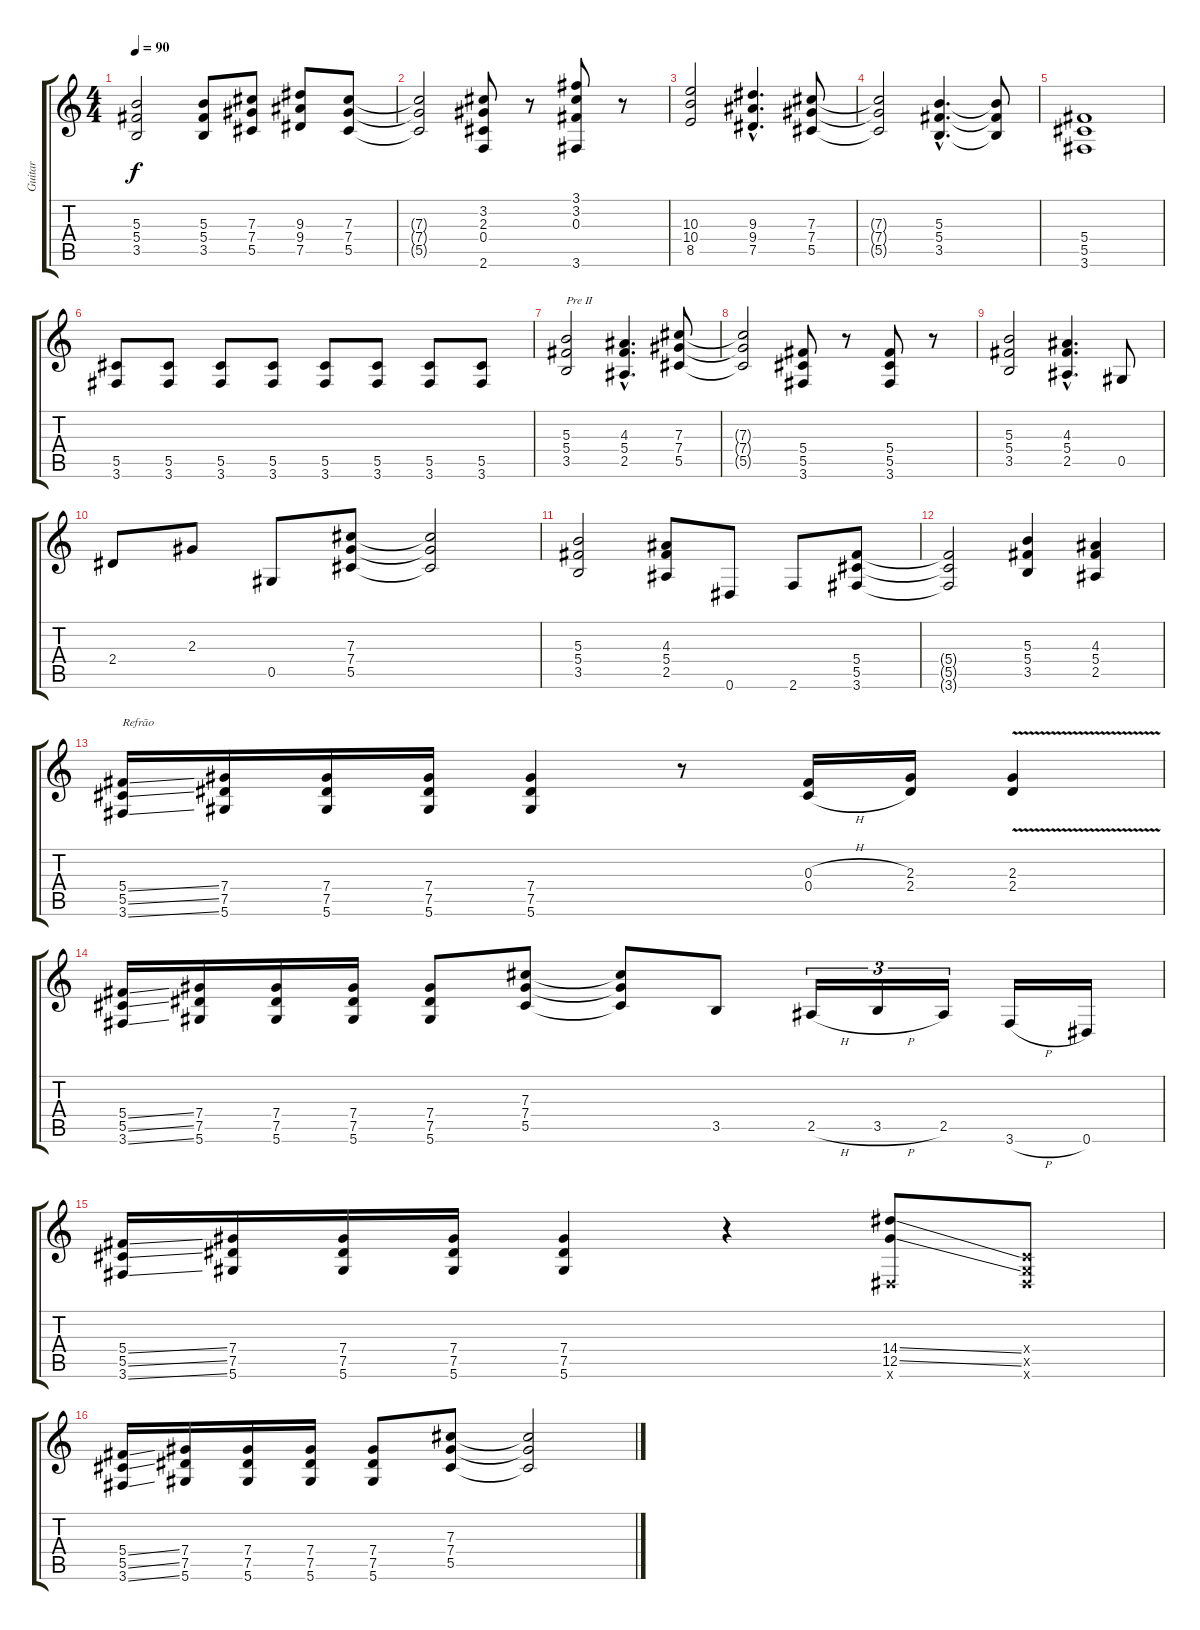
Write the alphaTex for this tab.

\track ("Guitar" "Guitar") {instrument overdrivenguitar}
\staff {score tabs}
\tuning (Eb4 Bb3 Gb3 Db3 Ab2 Eb2) {hide}
\ts (4 4)
\tempo 90
\clef g2
\ks c
(5.3 5.4 3.5).2{dy f} (5.3 5.4 3.5).8 (7.3 7.4 5.5).8 (9.3 9.4 7.5).8 (7.3 7.4 5.5).8 |
(7.3{t} 7.4{t} 5.5{t}).2 (3.2 2.3 0.4 2.6).8 r.8 (3.1 3.2 0.3 3.6).8 r.8 |
(10.3 10.4 8.5).2 (9.3{hac} 9.4{hac} 7.5{hac}).4{d} (7.3 7.4 5.5).8 |
(7.3{t} 7.4{t} 5.5{t}).2 (5.3{hac} 5.4{hac} 3.5{hac}).4{d} (5.3{t} 5.4{t} 3.5{t}).8 |
(5.4 5.5 3.6).1 |
(5.5 3.6).8 (5.5 3.6).8 (5.5 3.6).8 (5.5 3.6).8 (5.5 3.6).8 (5.5 3.6).8 (5.5 3.6).8 (5.5 3.6).8 |
(5.3 5.4 3.5).2{txt "Pre II" volume 13} (4.3{hac} 5.4{hac} 2.5{hac}).4{d} (7.3 7.4 5.5).8 |
(7.3{t} 7.4{t} 5.5{t}).2 (5.4 5.5 3.6).8 r.8 (5.4 5.5 3.6).8 r.8 |
(5.3 5.4 3.5).2 (4.3{hac} 5.4{hac} 2.5{hac}).4{d} 0.5.8 |
2.4.8 2.3.8 0.5.8 (7.3 7.4 5.5).8 (7.3{t} 7.4{t} 5.5{t}).2 |
(5.3 5.4 3.5).2 (4.3 5.4 2.5).8 0.6.8 2.6.8 (5.4 5.5 3.6).8 |
(5.4{t} 5.5{t} 3.6{t}).2 (5.3 5.4 3.5).4 (4.3 5.4 2.5).4 |
(5.4{ss} 5.5{ss} 3.6{ss}).16{txt "Refrão"} (7.4 7.5 5.6).16 (7.4 7.5 5.6).16 (7.4 7.5 5.6).16 (7.4 7.5 5.6).4 r.8 (0.3{h} 0.4{h}).16 (2.3 2.4).16 (2.3{v} 2.4{v}).4 |
(5.4{ss} 5.5{ss} 3.6{ss}).16 (7.4 7.5 5.6).16 (7.4 7.5 5.6).16 (7.4 7.5 5.6).16 (7.4 7.5 5.6).8 (7.3 7.4 5.5).8 (7.3{t} 7.4{t} 5.5{t}).8 3.5.8 2.5{h}.16{tu (3 2)} 3.5{h}.16{tu (3 2)} 2.5.16{tu (3 2)} 3.6{h}.16 0.6.16 |
(5.4{ss} 5.5{ss} 3.6{ss}).16 (7.4 7.5 5.6).16 (7.4 7.5 5.6).16 (7.4 7.5 5.6).16 (7.4 7.5 5.6).4 r.4 (14.4{ss} 12.5{ss} 0.6{x}).8 (0.4{x} 0.5{x} 0.6{x}).8 |
(5.4{ss} 5.5{ss} 3.6{ss}).16 (7.4 7.5 5.6).16 (7.4 7.5 5.6).16 (7.4 7.5 5.6).16 (7.4 7.5 5.6).8 (7.3 7.4 5.5).8 (7.3{t} 7.4{t} 5.5{t}).2
